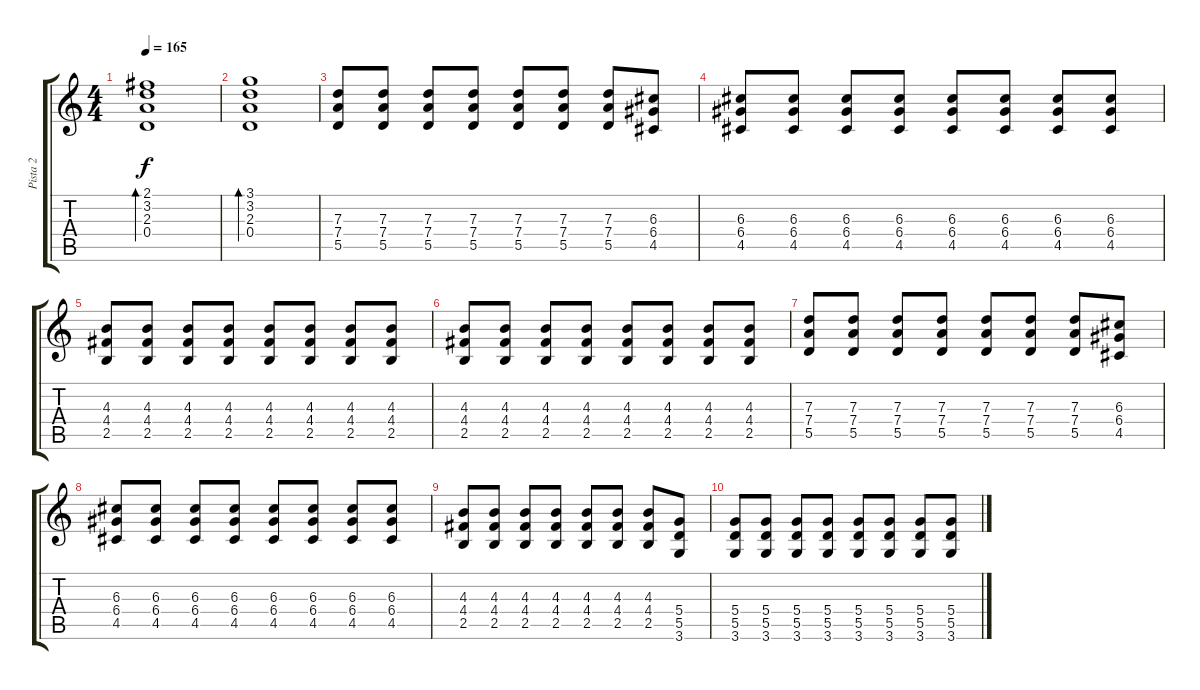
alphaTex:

\track ("Pista 2" "Pista 2") {instrument distortionguitar}
\staff {score tabs}
\tuning (E4 B3 G3 D3 A2 E2) {hide}
\ts (4 4)
\tempo 165
\clef g2
\ks c
(2.1 3.2 2.3 0.4).1{bd 120 dy f volume 13 instrument electricguitarclean} |
(3.1 3.2 2.3 0.4).1{bd 120} |
(7.3 7.4 5.5).8{volume 9 instrument distortionguitar} (7.3 7.4 5.5).8 (7.3 7.4 5.5).8 (7.3 7.4 5.5).8 (7.3 7.4 5.5).8 (7.3 7.4 5.5).8 (7.3 7.4 5.5).8 (6.3 6.4 4.5).8 |
(6.3 6.4 4.5).8 (6.3 6.4 4.5).8 (6.3 6.4 4.5).8 (6.3 6.4 4.5).8 (6.3 6.4 4.5).8 (6.3 6.4 4.5).8 (6.3 6.4 4.5).8 (6.3 6.4 4.5).8 |
(4.3 4.4 2.5).8 (4.3 4.4 2.5).8 (4.3 4.4 2.5).8 (4.3 4.4 2.5).8 (4.3 4.4 2.5).8 (4.3 4.4 2.5).8 (4.3 4.4 2.5).8 (4.3 4.4 2.5).8 |
(4.3 4.4 2.5).8 (4.3 4.4 2.5).8 (4.3 4.4 2.5).8 (4.3 4.4 2.5).8 (4.3 4.4 2.5).8 (4.3 4.4 2.5).8 (4.3 4.4 2.5).8 (4.3 4.4 2.5).8 |
(7.3 7.4 5.5).8 (7.3 7.4 5.5).8 (7.3 7.4 5.5).8 (7.3 7.4 5.5).8 (7.3 7.4 5.5).8 (7.3 7.4 5.5).8 (7.3 7.4 5.5).8 (6.3 6.4 4.5).8 |
(6.3 6.4 4.5).8 (6.3 6.4 4.5).8 (6.3 6.4 4.5).8 (6.3 6.4 4.5).8 (6.3 6.4 4.5).8 (6.3 6.4 4.5).8 (6.3 6.4 4.5).8 (6.3 6.4 4.5).8 |
(4.3 4.4 2.5).8 (4.3 4.4 2.5).8 (4.3 4.4 2.5).8 (4.3 4.4 2.5).8 (4.3 4.4 2.5).8 (4.3 4.4 2.5).8 (4.3 4.4 2.5).8 (5.4 5.5 3.6).8 |
(5.4 5.5 3.6).8 (5.4 5.5 3.6).8 (5.4 5.5 3.6).8 (5.4 5.5 3.6).8 (5.4 5.5 3.6).8 (5.4 5.5 3.6).8 (5.4 5.5 3.6).8 (5.4 5.5 3.6).8
